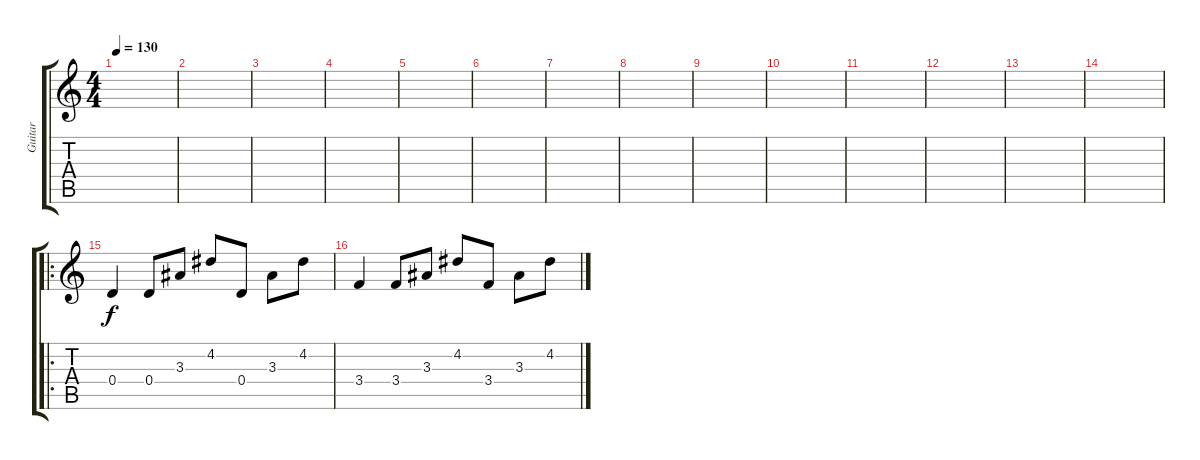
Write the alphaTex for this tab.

\track ("Guitar" "Guitar") {instrument acousticguitarsteel}
\staff {score tabs}
\tuning (E4 B3 G3 D3 A2 E2) {hide}
\ts (4 4)
\tempo 130
\clef g2
\ks c
|
|
|
|
|
|
|
|
|
|
|
|
|
|
\ro
0.4.4 0.4.8 3.3.8 4.2.8 0.4.8 3.3.8 4.2.8 |
3.4.4 3.4.8 3.3.8 4.2.8 3.4.8 3.3.8 4.2.8
